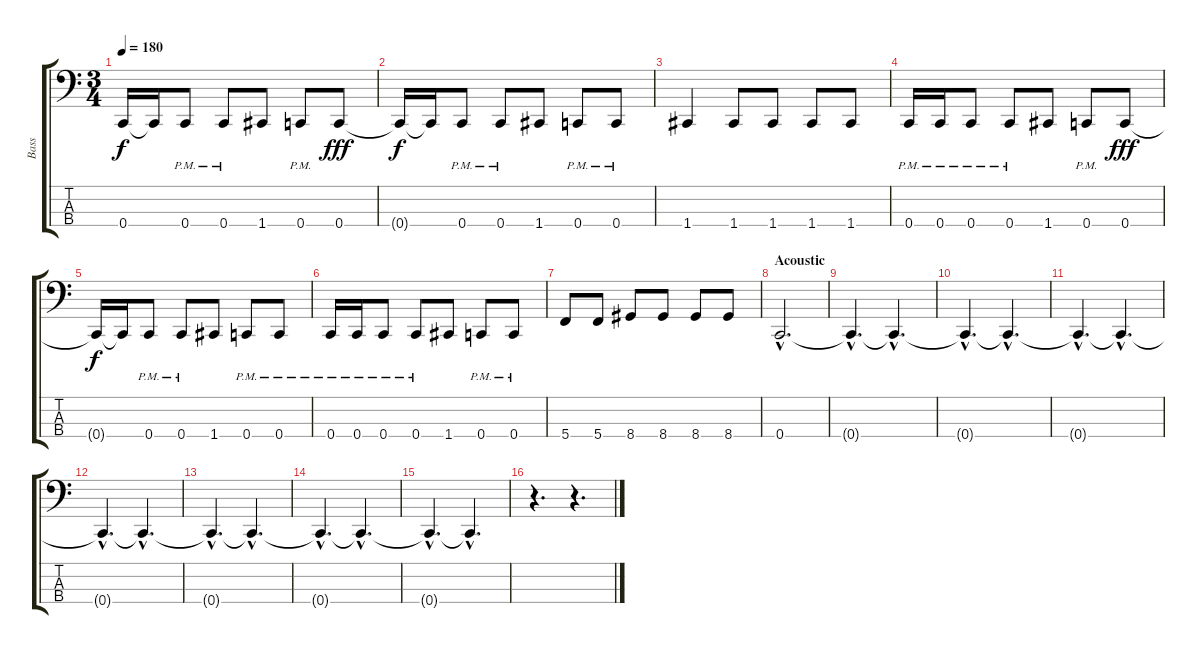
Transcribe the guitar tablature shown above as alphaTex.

\track ("Bass" "Bass") {instrument electricbassfinger}
\staff {score tabs}
\tuning (F2 C2 G1 C1) {hide}
\ts (3 4)
\tempo 180
\clef f4
\ks c
0.4{t}.16{dy f} 0.4{t}.16 0.4{pm}.8 0.4{pm}.8 1.4.8 0.4{pm}.8 0.4.8{dy fff} |
0.4{t}.16{dy f} 0.4{t}.16 0.4{pm}.8 0.4{pm}.8 1.4.8 0.4{pm}.8 0.4{pm}.8 |
1.4.4 1.4.8 1.4.8 1.4.8 1.4.8 |
0.4{pm}.16 0.4{pm}.16 0.4{pm}.8 0.4{pm}.8 1.4.8 0.4{pm}.8 0.4.8{dy fff} |
0.4{t}.16{dy f} 0.4{t}.16 0.4{pm}.8 0.4{pm}.8 1.4.8 0.4{pm}.8 0.4{pm}.8 |
0.4{pm}.16 0.4{pm}.16 0.4{pm}.8 0.4{pm}.8 1.4.8 0.4{pm}.8 0.4{pm}.8 |
5.4.8 5.4.8 8.4.8 8.4.8 8.4.8 8.4.8 |
\section ("" "Acoustic")
0.4{hac}.2{d} |
0.4{hac t}.4{d} 0.4{hac t}.4{d} |
0.4{hac t}.4{d} 0.4{hac t}.4{d} |
0.4{hac t}.4{d} 0.4{hac t}.4{d} |
0.4{hac t}.4{d} 0.4{hac t}.4{d} |
0.4{hac t}.4{d volume 0} 0.4{hac t}.4{d} |
0.4{hac t}.4{d} 0.4{hac t}.4{d} |
0.4{hac t}.4{d} 0.4{hac t}.4{d} |
r.4{d} r.4{d}
